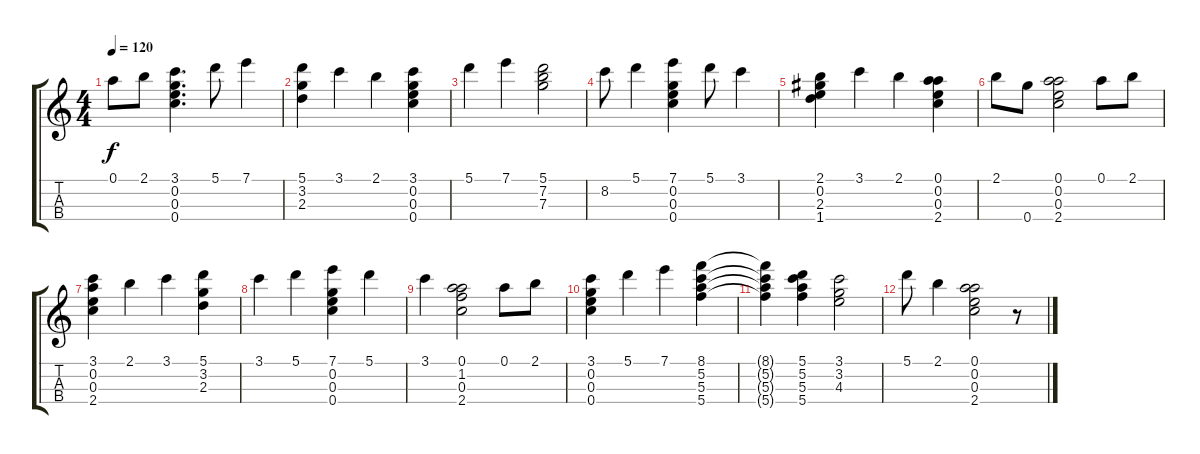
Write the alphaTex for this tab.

\track "" {instrument acousticguitarnylon}
\staff {score tabs}
\tuning (A4 E4 C4 G4) {hide}
\ts (4 4)
\tempo 120
\clef g2
\ks c
0.1.8{dy f} 2.1.8 (3.1 0.2 0.3 0.4).4{d} 5.1.8 7.1.4 |
(5.1 3.2 2.3).4 3.1.4 2.1.4 (3.1 0.2 0.3 0.4).4 |
5.1.4 7.1.4 (5.1 7.2 7.3).2 |
8.2.8 5.1.4 (7.1 0.2 0.3 0.4).4 5.1.8 3.1.4 |
(2.1 0.2 2.3 1.4).4 3.1.4 2.1.4 (0.1 0.2 0.3 2.4).4 |
2.1.8 0.4.8 (0.1 0.2 0.3 2.4).2 0.1.8 2.1.8 |
(3.1 0.2 0.3 2.4).4 2.1.4 3.1.4 (5.1 3.2 2.3).4 |
3.1.4 5.1.4 (7.1 0.2 0.3 0.4).4 5.1.4 |
3.1.4 (0.1 1.2 0.3 2.4).2 0.1.8 2.1.8 |
(3.1 0.2 0.3 0.4).4 5.1.4 7.1.4 (8.1 5.2 5.3 5.4).4 |
(8.1{t} 5.2{t} 5.3{t} 5.4{t}).4 (5.1 5.2 5.3 5.4).4 (3.1 3.2 4.3).2 |
5.1.8 2.1.4 (0.1 0.2 0.3 2.4).2 r.8
